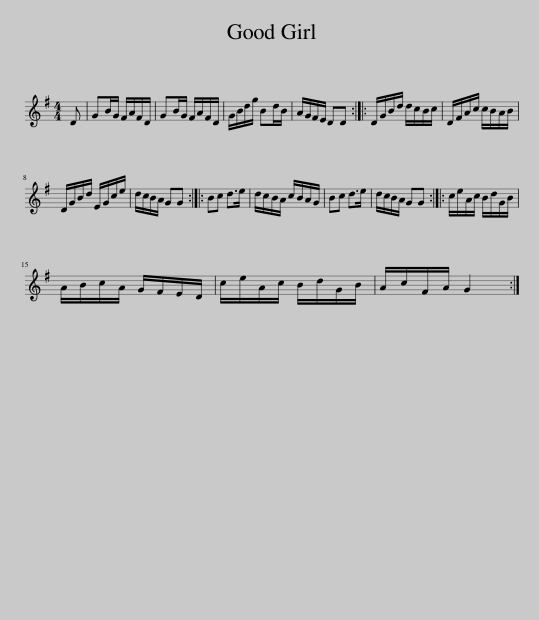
X:1
L:1/8
M:4/4
I:linebreak $
K:G
V:1 treble
V:1
 D | GB/G/ F/A/F/D/ | GB/G/ F/A/F/D/ | G/B/d/g/ Bd/B/ | A/G/F/E/ DD :: %5
 D/G/B/d/ d/c/B/c/ | D/F/A/c/ c/B/A/B/ |$ D/G/B/d/ E/G/c/e/ | d/c/B/A/ GG :: Bc d>e | %10
 d/c/B/A/ c/B/A/G/ | Bc d>e | d/c/B/A/ GG :: c/e/A/c/ B/d/G/B/ |$ A/B/c/A/ G/F/E/D/ | %15
 c/e/A/c/ B/d/G/B/ | A/c/F/A/ G2 :| %17
